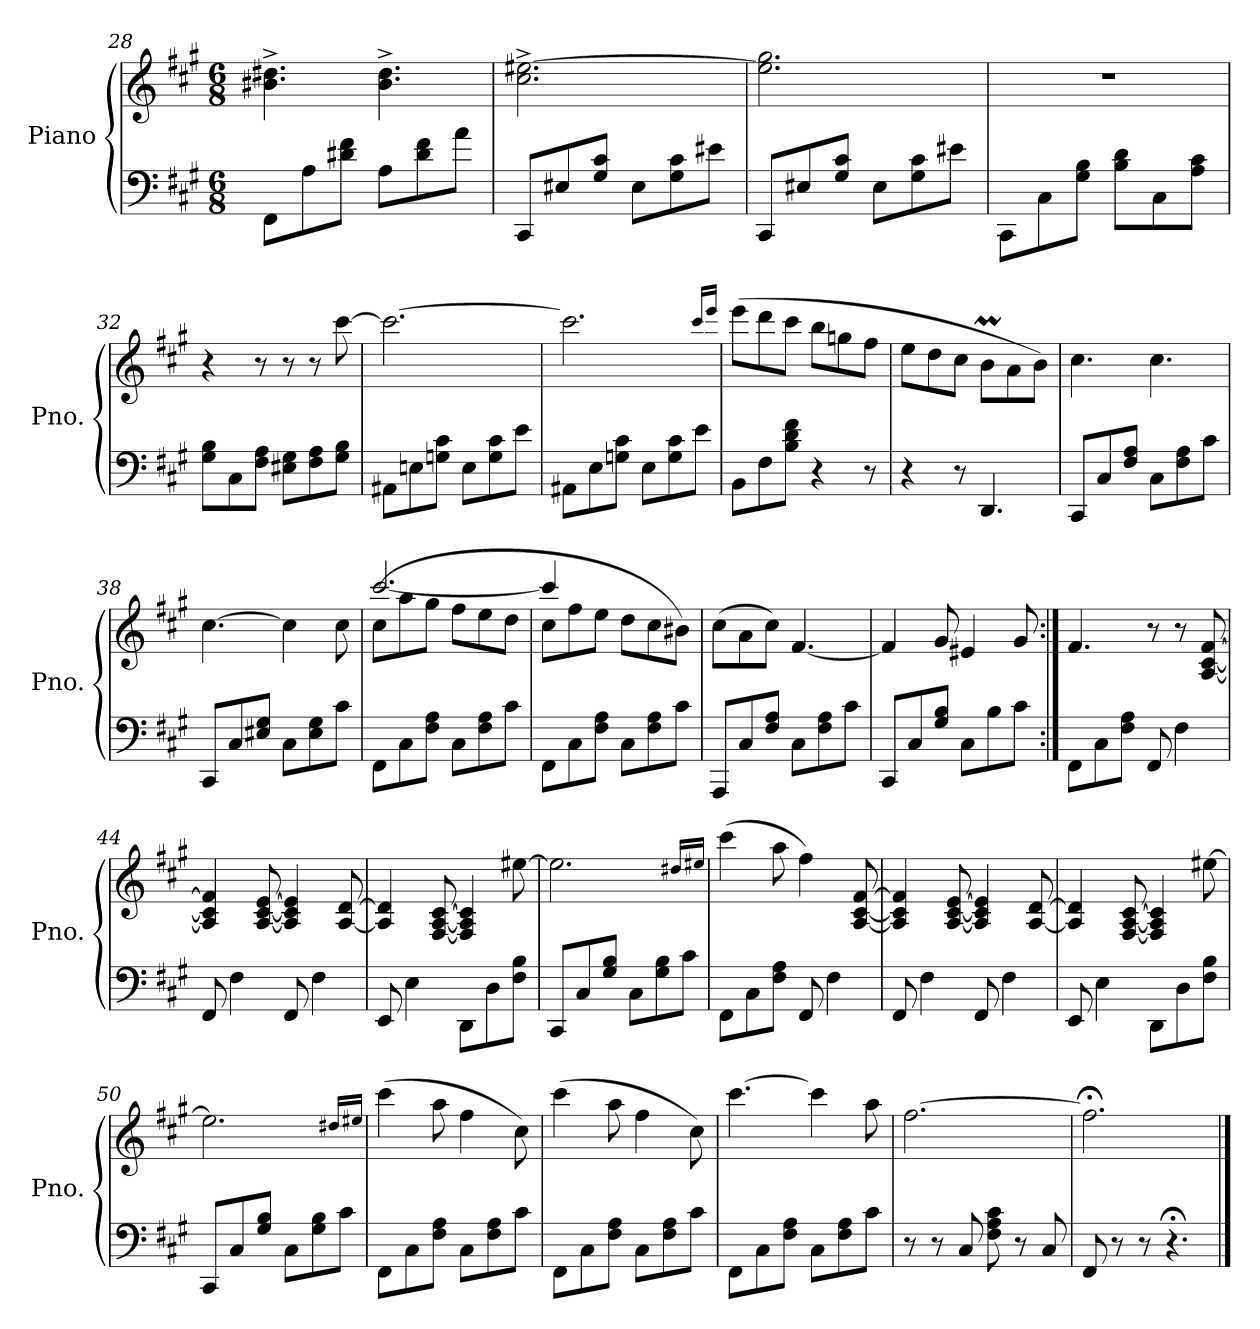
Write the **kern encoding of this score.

**kern	**kern
*part1	*part1
*staff2	*staff1
*I"Piano	*
*I'Pno.	*
*clefF4	*clefG2
*k[f#c#g#]	*k[f#c#g#]
*M6/8	*M6/8
=28	=28
8FF#\L	4.b#X\^ 4.dd#X\^
8A\	.
8d#X\ 8f#\J	.
8A\L	4.b#\^ 4.dd#\^
8d#\ 8f#\	.
8a\J	.
=29	=29
8CC#/L	2.cc#\^ [2.ee#X\^
8E#X/	.
8G#/ 8c#/J	.
8E#\L	.
8G#\ 8c#\	.
8e#X\J	.
=30	=30
8CC#/L	2.ee#\] 2.gg#\
8E#X/	.
8G#/ 8c#/J	.
8E#\L	.
8G#\ 8c#\	.
8e#X\J	.
=31	=31
8CC#\L	2.r
8C#\	.
8G#\ 8B\J	.
8B\ 8d\L	.
8C#\	.
8A\ 8c#\J	.
!!LO:LB:g=z
=32	=32
8G#\ 8B\L	4r
8C#\	.
8F#\ 8A\J	8r
8E#X\ 8G#\L	8r
8F#\ 8A\	8r
8G#\ 8B\J	[8ccc#\
=33	=33
8AA#X\L	2.ccc#\_
8En\	.
8Gn\ 8c#\J	.
8E\L	.
8G\ 8c#\	.
8e\J	.
=34	=34
8AA#X\L	2.ccc#\]
8E\	.
8Gn\ 8c#\J	.
8E\L	.
8G\ 8c#\	.
8e\J	.
.	16qccc#/LL
.	16qeee/JJ
=35	=35
8BB\L	(8eee\L
8F#\	8ddd\
8B\ 8d\ 8f#\J	8ccc#\J
4r	8bb\L
.	8ggn\
8r	8ff#\J
=36	=36
4r	8ee\L
.	8dd\
8r	8cc#\J
4.DD/	8bM\L
.	8a\
.	8b\J)
=37	=37
8CC#/L	4.cc#\
8C#/	.
8F#/ 8A/J	.
8C#\L	4.cc#\
8F#\ 8A\	.
8c#\J	.
!!LO:LB:g=z
=38	=38
8CC#/L	[4.cc#\
8C#/	.
8E#X/ 8G#/J	.
8C#\L	4cc#\]
8E#\ 8G#\	.
8c#\J	8cc#\
=39	=39
*	*^
8FF#\L	(8cc#\L	[2.ccc#/
8C#\	8aa\	.
8F#\ 8A\J	8gg#\J	.
8C#\L	8ff#\L	.
8F#\ 8A\	8ee\	.
8c#\J	8dd\J	.
=40	=40	=40
8FF#\L	8cc#\L	4ccc#/]
8C#\	8ff#\	.
8F#\ 8A\J	8ee\J	2ryy
8C#\L	8dd\L	.
8F#\ 8A\	8cc#\	.
8c#\J	8b#X\J)	.
*	*v	*v
=41	=41
8AAA/L	(8cc#\L
8C#/	8a\
8F#/ 8A/J	8cc#\J)
8C#\L	[4.f#/
8F#\ 8A\	.
8c#\J	.
=42	=42
8CC#/L	4f#/]
8C#/	.
8G#/ 8B/J	8g#/
8C#\L	4e#X/
8B\	.
8c#\J	8g#/
!!LO:LB:g=z
=43:|!	=43:|!
8FF#\L	4.f#/
8C#\	.
8F#\ 8A\J	.
8FF#/	8r
4F#\	8r
.	[8A/ [8c#/ [8f#/
=44	=44
8FF#/	4A/] 4c#/] 4f#/]
4F#\	.
.	[8A/ [8c#/ [8e/
8FF#/	4A/] 4c#/] 4e/]
4F#\	.
.	[8A/ [8d/
=45	=45
8EE/	4A/] 4d/]
4E\	.
.	[8F#/ [8A/ [8c#/
8DD\L	4F#/] 4A/] 4c#/]
8D\	.
8F#\ 8B\J	[8ee#X\
=46	=46
8CC#/L	2.ee#\]
8C#/	.
8G#/ 8B/J	.
8C#\L	.
8G#\ 8B\	.
8c#\J	.
.	16qdd#X/LL
.	16qee#X/JJ
=47	=47
8FF#\L	(4ccc#\
8C#\	.
8F#\ 8A\J	8aa\
8FF#/	4ff#\)
4F#\	.
.	[8A/ [8c#/ [8f#/
=48	=48
8FF#/	4A/] 4c#/] 4f#/]
4F#\	.
.	[8A/ [8c#/ [8e/
8FF#/	4A/] 4c#/] 4e/]
4F#\	.
.	[8A/ [8d/
!!LO:LB:g=z
=49	=49
8EE/	4A/] 4d/]
4E\	.
.	[8F#/ [8A/ [8c#/
8DD\L	4F#/] 4A/] 4c#/]
8D\	.
8F#\ 8B\J	[8ee#X\
=50	=50
8CC#/L	2.ee#\]
8C#/	.
8G#/ 8B/J	.
8C#\L	.
8G#\ 8B\	.
8c#\J	.
.	16qdd#X/LL
.	16qee#X/JJ
=51	=51
8FF#\L	(4ccc#\
8C#\	.
8F#\ 8A\J	8aa\
8C#\L	4ff#\
8F#\ 8A\	.
8c#\J	8cc#\)
=52	=52
8FF#\L	(4ccc#\
8C#\	.
8F#\ 8A\J	8aa\
8C#\L	4ff#\
8F#\ 8A\	.
8c#\J	8cc#\)
=53	=53
8FF#\L	[4.ccc#\
8C#\	.
8F#\ 8A\J	.
8C#\L	4ccc#\]
8F#\ 8A\	.
8c#\J	8aa\
=54	=54
8r	[2.ff#\
8r	.
8C#/	.
8F#\ 8A\ 8c#\	.
8r	.
8C#/	.
=55	=55
8FF#/	2.ff#;<\]
8r	.
8r	.
4.r;<	.
==	==
*-	*-
